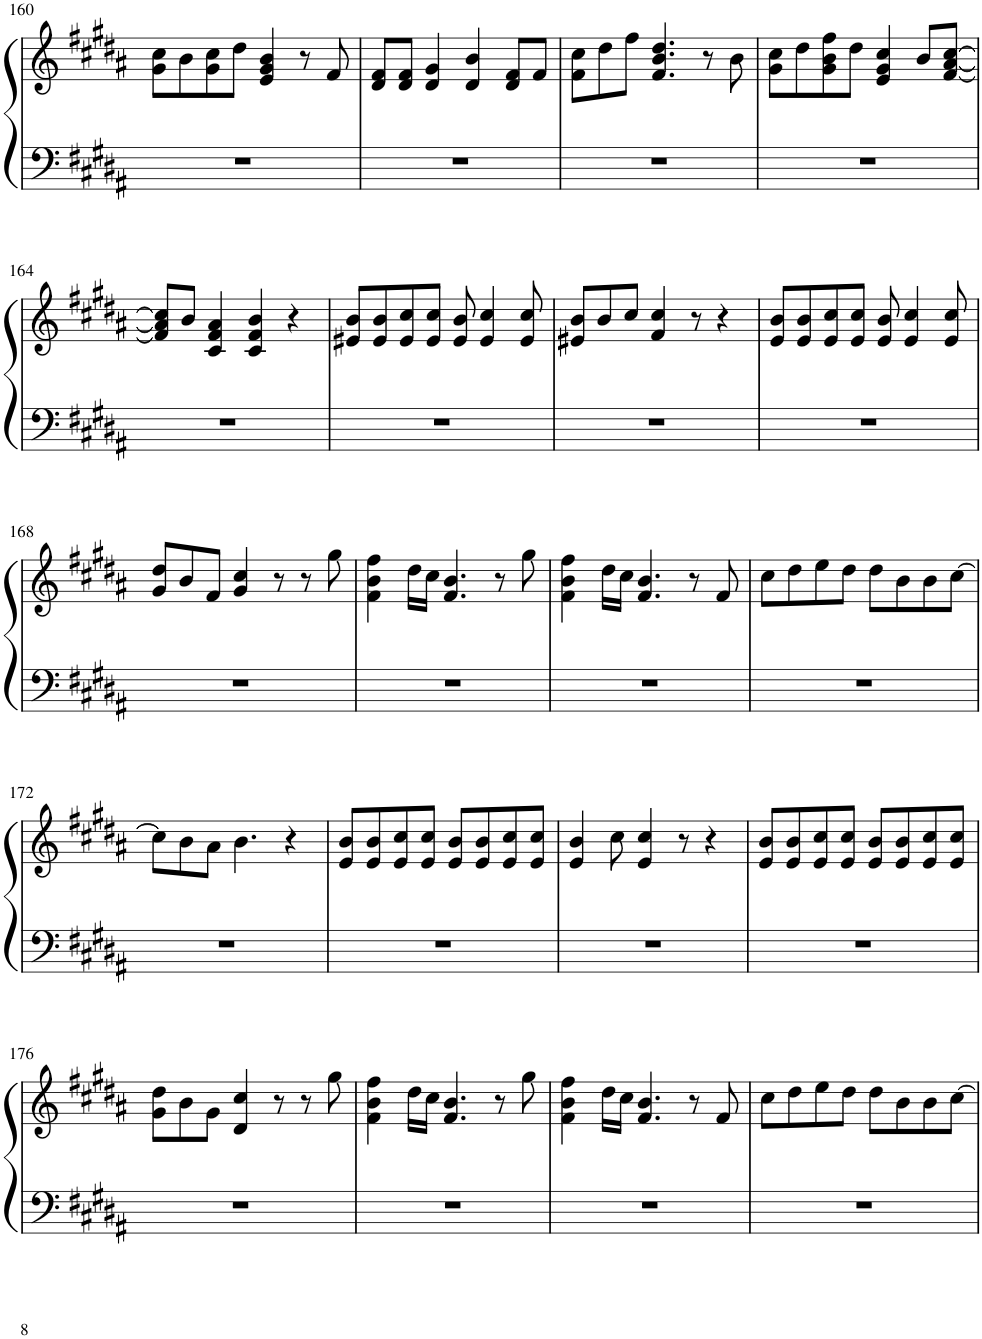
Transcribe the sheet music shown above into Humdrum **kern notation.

**kern	**kern
*part1	*part1
*staff2	*staff1
*I"Piano	*
*I'Pno.	*
!!LO:PB:g=z
*clefF4	*clefG2
*k[f#c#g#d#a#]	*k[f#c#g#d#a#]
*M4/4	*M4/4
=160	=160
1r	8g#\ 8cc#\L
.	8b\
.	8g#\ 8cc#\
.	8dd#\J
.	4e/ 4g#/ 4b/
.	8r
.	8f#/
=161	=161
1r	8d#/ 8f#/L
.	8d#/ 8f#/J
.	4d#/ 4g#/
.	4d#/ 4b/
.	8d#/ 8f#/L
.	8f#/J
=162	=162
1r	8f#\ 8cc#\L
.	8dd#\
.	8ff#\J
.	4.f#/ 4.b/ 4.dd#/
.	8r
.	8b\
=163	=163
1r	8g#\ 8cc#\L
.	8dd#\
.	8g#\ 8b\ 8ff#\
.	8dd#\J
.	4e/ 4g#/ 4cc#/
.	8b/L
.	[8f#/ [8a#/ [8cc#/J
!!LO:LB:g=z
=164	=164
1r	8f#/] 8a#/] 8cc#/]L
.	8b/J
.	4c#/ 4f#/ 4a#/
.	4c#/ 4f#/ 4b/
.	4r
=165	=165
1r	8e#X/ 8b/L
.	8e#/ 8b/
.	8e#/ 8cc#/
.	8e#/ 8cc#/J
.	8e#/ 8b/
.	4e#/ 4cc#/
.	8e#/ 8cc#/
=166	=166
1r	8e#X/ 8b/L
.	8b/
.	8cc#/J
.	4f#/ 4cc#/
.	8r
.	4r
=167	=167
1r	8e/ 8b/L
.	8e/ 8b/
.	8e/ 8cc#/
.	8e/ 8cc#/J
.	8e/ 8b/
.	4e/ 4cc#/
.	8e/ 8cc#/
!!LO:LB:g=z
=168	=168
1r	8g#/ 8dd#/L
.	8b/
.	8f#/J
.	4g#/ 4cc#/
.	8r
.	8r
.	8gg#\
=169	=169
1r	4f#\ 4b\ 4ff#\
.	16dd#\LL
.	16cc#\JJ
.	4.f#/ 4.b/
.	8r
.	8gg#\
=170	=170
1r	4f#\ 4b\ 4ff#\
.	16dd#\LL
.	16cc#\JJ
.	4.f#/ 4.b/
.	8r
.	8f#/
=171	=171
1r	8cc#\L
.	8dd#\
.	8ee\
.	8dd#\J
.	8dd#\L
.	8b\
.	8b\
.	[8cc#\J
!!LO:LB:g=z
=172	=172
1r	8cc#\L]
.	8b\
.	8a#\J
.	4.b\
.	4r
=173	=173
1r	8e/ 8b/L
.	8e/ 8b/
.	8e/ 8cc#/
.	8e/ 8cc#/J
.	8e/ 8b/L
.	8e/ 8b/
.	8e/ 8cc#/
.	8e/ 8cc#/J
=174	=174
1r	4e/ 4b/
.	8cc#\
.	4e/ 4cc#/
.	8r
.	4r
=175	=175
1r	8e/ 8b/L
.	8e/ 8b/
.	8e/ 8cc#/
.	8e/ 8cc#/J
.	8e/ 8b/L
.	8e/ 8b/
.	8e/ 8cc#/
.	8e/ 8cc#/J
!!LO:LB:g=z
=176	=176
1r	8g#\ 8dd#\L
.	8b\
.	8g#\J
.	4d#/ 4cc#/
.	8r
.	8r
.	8gg#\
=177	=177
1r	4f#\ 4b\ 4ff#\
.	16dd#\LL
.	16cc#\JJ
.	4.f#/ 4.b/
.	8r
.	8gg#\
=178	=178
1r	4f#\ 4b\ 4ff#\
.	16dd#\LL
.	16cc#\JJ
.	4.f#/ 4.b/
.	8r
.	8f#/
=179	=179
1r	8cc#\L
.	8dd#\
.	8ee\
.	8dd#\J
.	8dd#\L
.	8b\
.	8b\
.	[8cc#\J
=	=
*-	*-
